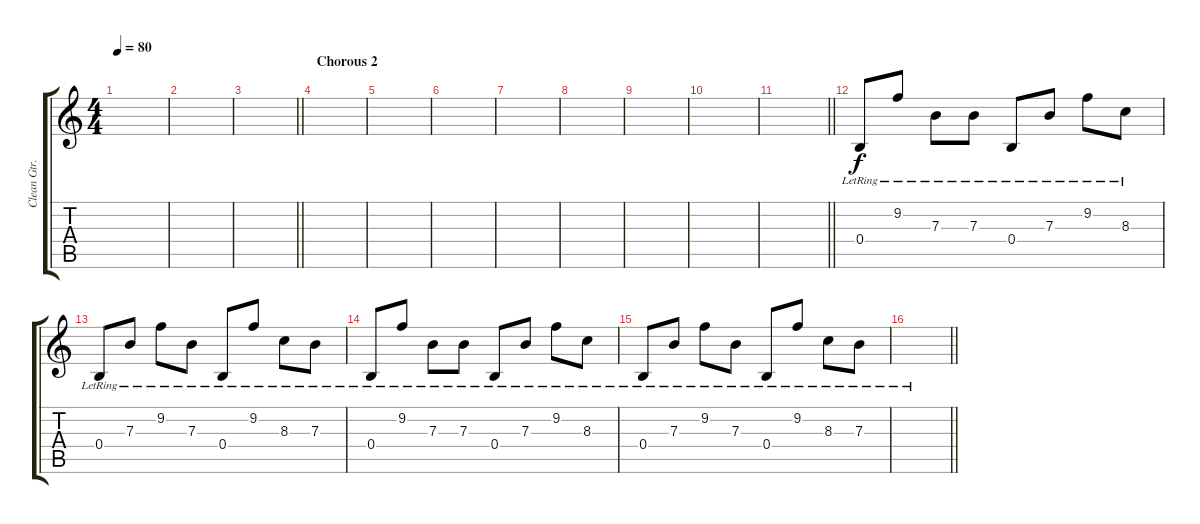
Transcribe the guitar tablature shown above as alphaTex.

\track ("Clean Gtr. 2" "Clean Gtr.") {instrument electricguitarclean}
\staff {score tabs}
\tuning (Db4 Ab3 E3 B2 Gb2 B1) {hide}
\ts (4 4)
\tempo 80
\clef g2
\ks c
|
|
\barLineRight lightlight
|
\section ("" "Chorous 2")
|
|
|
|
|
|
|
\barLineRight lightlight
|
\section ("" "")
0.4{lr}.8 9.2{lr}.8 7.3{lr}.8 7.3{lr}.8 0.4{lr}.8 7.3{lr}.8 9.2{lr}.8 8.3{lr}.8 |
0.4{lr}.8 7.3{lr}.8 9.2{lr}.8 7.3{lr}.8 0.4{lr}.8 9.2{lr}.8 8.3{lr}.8 7.3{lr}.8 |
0.4{lr}.8 9.2{lr}.8 7.3{lr}.8 7.3{lr}.8 0.4{lr}.8 7.3{lr}.8 9.2{lr}.8 8.3{lr}.8 |
0.4{lr}.8 7.3{lr}.8 9.2{lr}.8 7.3{lr}.8 0.4{lr}.8 9.2{lr}.8 8.3{lr}.8 7.3{lr}.8 |
\barLineRight lightlight
